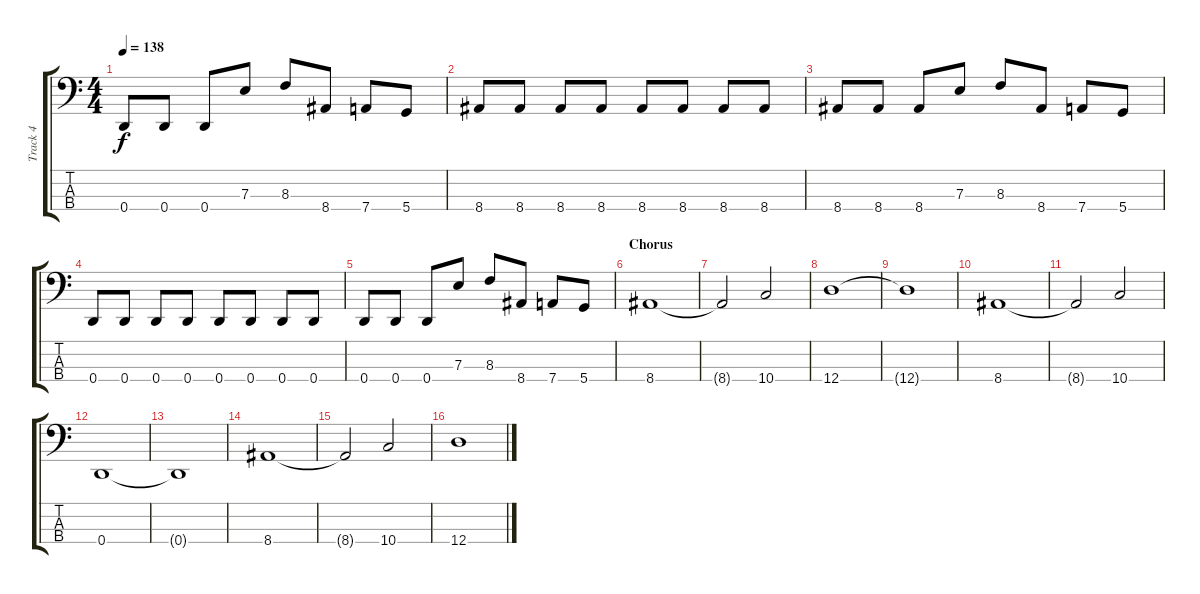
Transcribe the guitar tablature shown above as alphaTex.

\track ("Track 4" "Track 4") {instrument electricbassfinger}
\staff {score tabs}
\tuning (G2 D2 A1 D1) {hide}
\ts (4 4)
\tempo 138
\clef f4
\ks c
0.4.8{dy f} 0.4.8 0.4.8 7.3.8 8.3.8 8.4.8 7.4.8 5.4.8 |
8.4.8 8.4.8 8.4.8 8.4.8 8.4.8 8.4.8 8.4.8 8.4.8 |
8.4.8 8.4.8 8.4.8 7.3.8 8.3.8 8.4.8 7.4.8 5.4.8 |
0.4.8 0.4.8 0.4.8 0.4.8 0.4.8 0.4.8 0.4.8 0.4.8 |
0.4.8 0.4.8 0.4.8 7.3.8 8.3.8 8.4.8 7.4.8 5.4.8 |
\section ("" "Chorus")
8.4.1 |
8.4{t}.2 10.4.2 |
12.4.1 |
12.4{t}.1 |
8.4.1 |
8.4{t}.2 10.4.2 |
0.4.1 |
0.4{t}.1 |
8.4.1 |
8.4{t}.2 10.4.2 |
12.4.1
